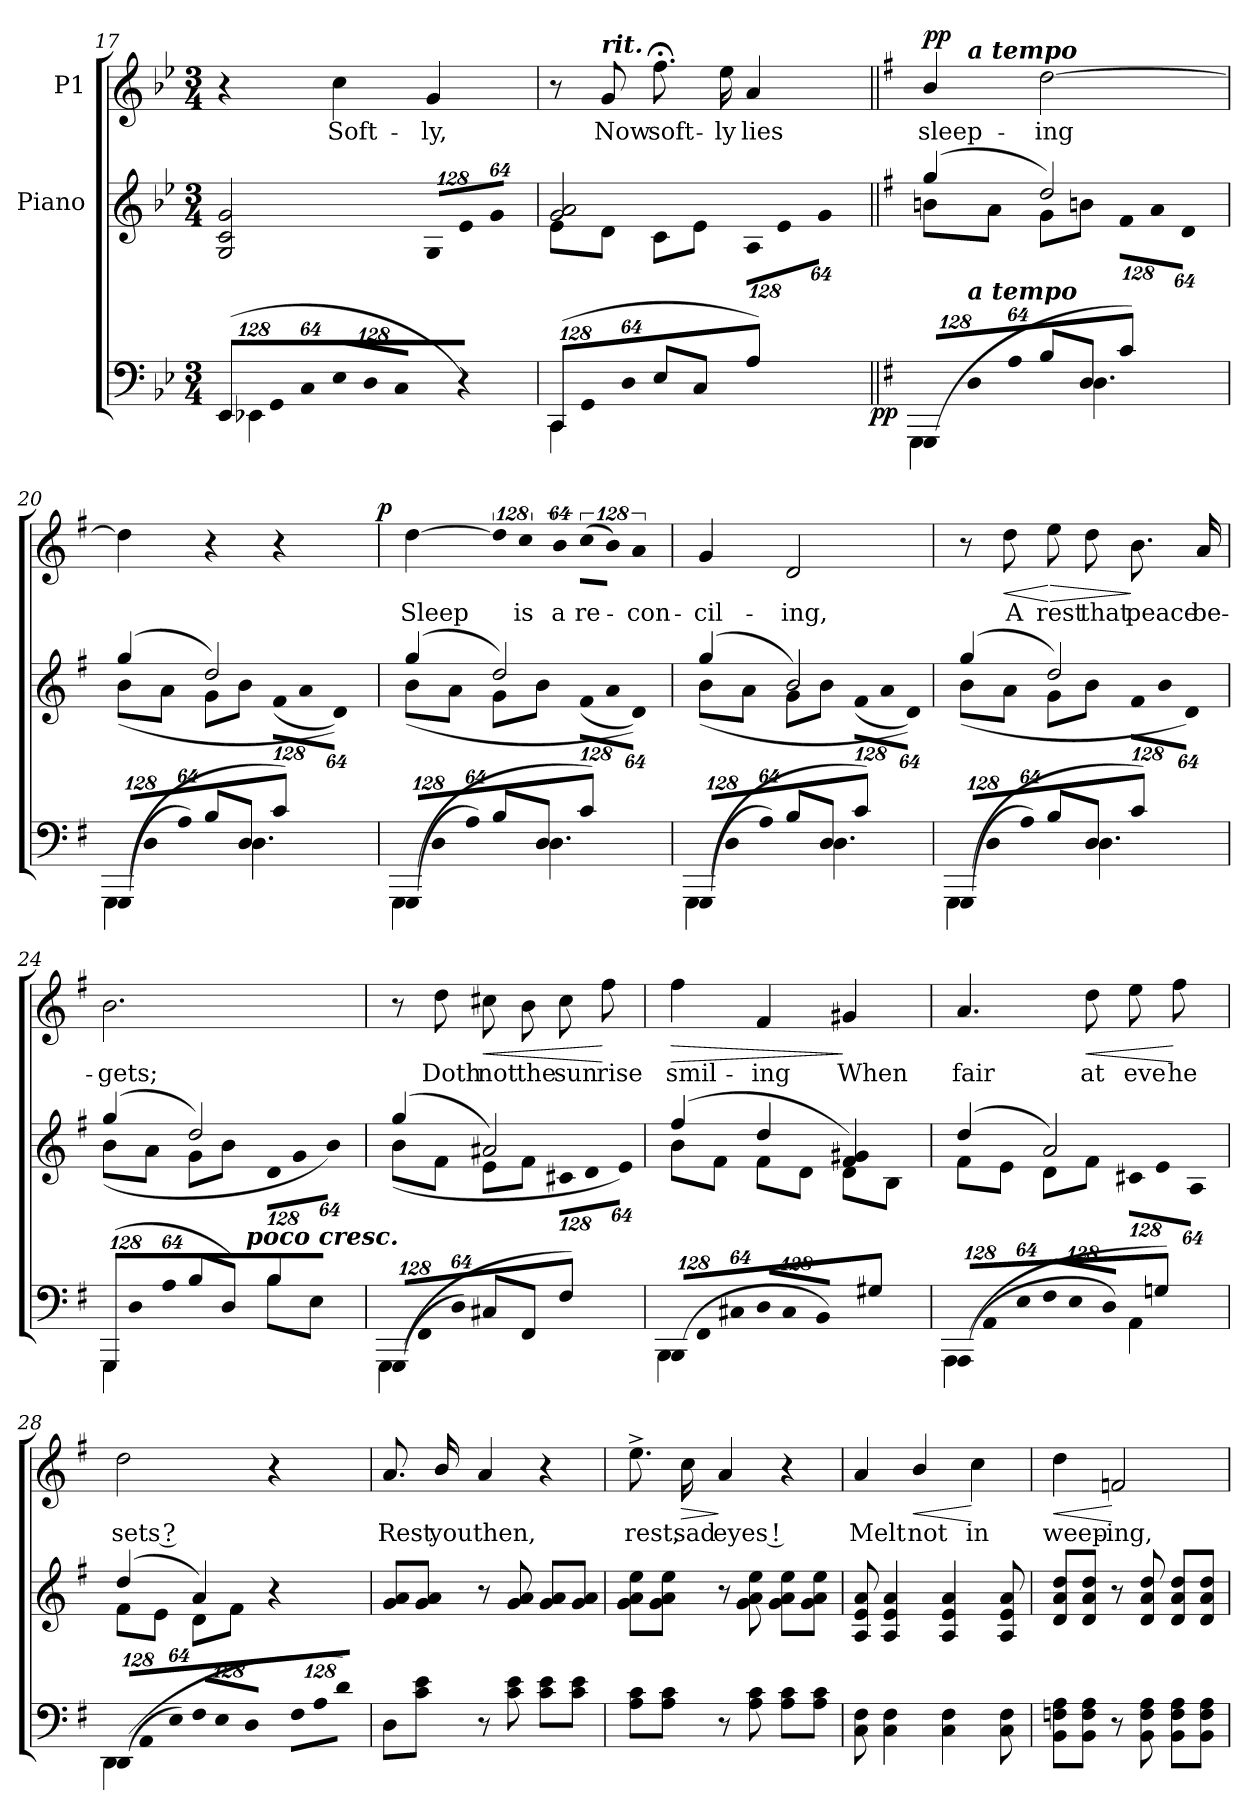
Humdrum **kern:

**kern	**dynam	**kern	**kern	**text	**dynam
*part3	*part3	*part2	*part1	*part1	*part1
*staff3	*staff3	*staff2	*staff1	*staff1	*staff1
*	*	*I"Piano	*I"P1	*	*
!!LO:LB:g=z
*clefF4	*	*clefG2	*clefG2	*	*
*k[b-e-]	*	*k[b-e-]	*k[b-e-]	*	*
*g:	*	*g:	*g:	*	*
*M3/4	*	*M3/4	*M3/4	*	*
*Xbrackettup	*	*	*	*	*
=17	=17	=17	=17	=17	=17
!LO:N:vis=8	!	!	!	!	!
*^	*	*	*	*	*
(1024%85EE-i/L	4EE-Xi\	.	2Gi/ 2ci 2gi	4r	.	.
!LO:N:vis=8	!	!	!	!	!	!
1024%85GGi/	.	.	.	.	.	.
!LO:N:vis=8	!	!	!	!	!	!
512%43Ci/J	.	.	.	.	.	.
!LO:N:vis=8	!	!	!	!	!	!
!	!	!	!	!	!LO:LY:b:color=#000000	!
1024%85E-i/L	4ryy	.	.	4cci\	Soft-	.
!LO:N:vis=8	!	!	!	!	!	!
1024%85Di/	.	.	.	.	.	.
!LO:N:vis=8	!	!	!	!	!	!
512%43Ci/J	.	.	.	.	.	.
*	*	*	*Xbrackettup	*	*	*
!	!	!	!LO:N:vis=8	!	!	!
!	!	!	!	!	!LO:LY:b:color=#000000	!
4r)	4ryy	.	1024%85Gi/L	4gi/	-ly,	.
!	!	!	!LO:N:vis=8	!	!	!
.	.	.	1024%85e-i/	.	.	.
!	!	!	!LO:N:vis=8	!	!	!
.	.	.	512%43gi/J	.	.	.
*v	*v	*	*	*	*	*
=18	=18	=18	=18	=18	=18
!LO:TX:a:Bi:t=rit.	!	!	!	!	!
!LO:N:vis=8	!	!	!	!	!
*^	*	*^	*	*	*
*	*^	*	*	*	*	*	*
(1024%85CCi/L	4CCi\	2ryy	.	2gi/ 2ai	8e-i\L	8r	.	.
!LO:N:vis=8	!	!	!	!	!	!	!	!
1024%85GGi/	.	.	.	.	.	.	.	.
!	!	!	!	!	!	!LO:TX:a:Bi:t=rit.	!	!
!	!	!	!	!	!	!	!LO:LY:b:color=#000000	!
.	.	.	.	.	8di\J	8gi/	Now	.
!LO:N:vis=8	!	!	!	!	!	!	!	!
512%43Di/J	.	.	.	.	.	.	.	.
!	!	!	!	!	!	!	!LO:LY:b:color=#000000	!
8E-i/L	8ryy	.	.	.	8ci\L	8.ff;i\	soft-	.
8Ci/J	4.ryy	.	.	.	8e-i\J	.	.	.
!	!	!	!	!	!	!	!LO:LY:b:color=#000000	!
.	.	.	.	.	.	16ee-i\	-ly	.
!	!	!	!	!	!LO:N:vis=8	!	!	!
!	!	!	!	!	!	!	!LO:LY:b:color=#000000	!
4Ai\)	.	8ryy	.	4ryy	1024%85Ai\L	4ai/	lies	.
!	!	!	!	!	!LO:N:vis=8	!	!	!
.	.	.	.	.	1024%85e-i\	.	.	.
.	.	16ryy	.	.	.	.	.	.
!	!	!	!	!	!LO:N:vis=8	!	!	!
.	.	.	.	.	512%43gi\J	.	.	.
.	.	32ryy	.	.	.	.	.	.
.	.	64ryy	.	.	.	.	.	.
.	.	128...ryy	.	.	.	.	.	.
.	.	1024ryy	pp	.	.	.	.	.
*v	*v	*v	*	*	*	*	*	*
=19||	=19||	=19||	=19||	=19||	=19||	=19||
*k[f#]	*	*k[f#]	*	*k[f#]	*	*
*G:	*	*G:	*	*G:	*	*
*^	*	*	*	*	*	*
*	*^	*	*	*	*	*	*
!LO:N:vis=8	!	!	!	!	!	!	!	!
*	*v	*v	*	*	*	*	*	*
*	*^	*	*	*	*	*	*
!	!	!	!	!	!	!	!LO:LY:b:color=#000000	!
*	*v	*v	*	*	*	*^	*	*
(1024%85GGGi/L	4GGGi\	.	(4ggi/	8bni\L	4bi/	16ryy	sleep-	pp
.	.	.	.	.	.	64ryy	.	.
.	.	.	.	.	.	256ryy	.	.
.	.	.	.	.	.	1024ryy	.	.
!	!	!	!	!	!	!LO:TX:a:Bi:t=a tempo	!	!
!LO:TX:a:Bi:t=a tempo	!	!	!	!	!	!	!	!
!LO:N:vis=8	!	!	!	!	!	!	!	!
1024%85Di/	.	.	.	.	.	2ryy	.	.
.	.	.	.	8ai\J	.	.	.	.
!LO:N:vis=8	!	!	!	!	!	!	!	!
512%43Ai/J	.	.	.	.	.	.	.	.
!	!	!	!	!	!	!	!LO:LY:b:color=#000000	!
8Bi/L	8ryy	.	2ddi/)	8gi\L	[2ddi\	.	-ing	.
8Di/J	4.Di\	.	.	8bni\J	.	.	.	.
!	!	!	!	!LO:N:vis=8	!	!	!	!
4ci/)	.	.	.	1024%85f#i\L	.	.	.	.
!	!	!	!	!LO:N:vis=8	!	!	!	!
.	.	.	.	1024%85ai\	.	8ryy	.	.
!	!	!	!	!LO:N:vis=8	!	!	!	!
.	.	.	.	512%43di\J	.	.	.	.
.	.	.	.	.	.	32ryy	.	.
.	.	.	.	.	.	128ryy	.	.
.	.	.	.	.	.	512.ryy	.	.
!!LO:PB:g=z	!!
=20	=20	=20	=20	=20	=20	=20	=20	=20
!LO:N:vis=8	!	!	!	!	!	!	!	!
((1024%85GGGi/L	4GGGi\	.	(4ggi/	(8bi\L	4ddi\]	2ryy	.	.
!LO:N:vis=8	!	!	!	!	!	!	!	!
1024%85Di/	.	.	.	.	.	.	.	.
.	.	.	.	8ai\J	.	.	.	.
!LO:N:vis=8	!	!	!	!	!	!	!	!
512%43Ai/J)	.	.	.	.	.	.	.	.
8Bi/L	8ryy	.	2ddi/)	8gi\L	4r	.	.	.
8Di/J	4.Di\	.	.	8bi\J	.	.	.	.
!	!	!	!	!LO:N:vis=8	!	!	!	!
4ci/)	.	.	.	(1024%85f#i\L	4r	8ryy	.	.
!	!	!	!	!LO:N:vis=8	!	!	!	!
.	.	.	.	1024%85ai\	.	.	.	.
.	.	.	.	.	.	16ryy	.	.
!	!	!	!	!LO:N:vis=8	!	!	!	!
.	.	.	.	512%43di\J))	.	.	.	.
.	.	.	.	.	.	32ryy	.	.
.	.	.	.	.	.	64ryy	.	.
.	.	.	.	.	.	128...ryy	.	.
.	.	.	.	.	.	1024ryy	.	p
=21	=21	=21	=21	=21	=21	=21	=21	=21
!LO:N:vis=8	!	!	!	!	!	!	!	!
*	*	*	*	*	*v	*v	*	*
*	*	*	*	*	*^	*	*
!	!	!	!	!	!	!	!LO:LY:b:color=#000000	!
*	*	*	*	*	*v	*v	*	*
((1024%85GGGi/L	4GGGi\	.	(4ggi/	(8bi\L	[4ddi\	Sleep	.
!LO:N:vis=8	!	!	!	!	!	!	!
1024%85Di/	.	.	.	.	.	.	.
.	.	.	.	8ai\J	.	.	.
!LO:N:vis=8	!	!	!	!	!	!	!
512%43Ai/J)	.	.	.	.	.	.	.
!	!	!	!	!	!LO:N:vis=8	!	!
8Bi/L	8ryy	.	2ddi/)	8gi\L	1024%85ddi\]	.	.
!	!	!	!	!	!LO:N:vis=8	!	!
!	!	!	!	!	!	!LO:LY:b:color=#000000	!
.	.	.	.	.	1024%85cci\	is	.
8Di/J	4.Di\	.	.	8bi\J	.	.	.
!	!	!	!	!	!LO:N:vis=8	!	!
!	!	!	!	!	!	!LO:LY:b:color=#000000	!
.	.	.	.	.	512%43bi/	a	.
!	!	!	!	!LO:N:vis=8	!LO:N:vis=8	!	!
!	!	!	!	!	!	!LO:LY:b:color=#000000	!
4ci/)	.	.	.	(1024%85f#i\L	(1024%85cci\L	re-	.
!	!	!	!	!LO:N:vis=8	!LO:N:vis=8	!	!
.	.	.	.	1024%85ai\	1024%85bi\J)	.	.
!	!	!	!	!LO:N:vis=8	!LO:N:vis=8	!	!
!	!	!	!	!	!	!LO:LY:b:color=#000000	!
.	.	.	.	512%43di\J))	512%43ai/	-con-	.
=22	=22	=22	=22	=22	=22	=22	=22
!LO:N:vis=8	!	!	!	!	!	!	!
!	!	!	!	!	!	!LO:LY:b:color=#000000	!
((1024%85GGGi/L	4GGGi\	.	(4ggi/	(8bi\L	4gi/	-cil-	.
!LO:N:vis=8	!	!	!	!	!	!	!
1024%85Di/	.	.	.	.	.	.	.
.	.	.	.	8ai\J	.	.	.
!LO:N:vis=8	!	!	!	!	!	!	!
512%43Ai/J)	.	.	.	.	.	.	.
!	!	!	!	!	!	!LO:LY:b:color=#000000	!
8Bi/L	8ryy	.	2bi/)	8gi\L	2di/	-ing,	.
8Di/J	4.Di\	.	.	8bi\J	.	.	.
!	!	!	!	!LO:N:vis=8	!	!	!
4ci/)	.	.	.	(1024%85f#i\L	.	.	.
!	!	!	!	!LO:N:vis=8	!	!	!
.	.	.	.	1024%85ai\	.	.	.
!	!	!	!	!LO:N:vis=8	!	!	!
.	.	.	.	512%43di\J))	.	.	.
!!LO:LB:g=z
=23	=23	=23	=23	=23	=23	=23	=23
!LO:N:vis=8	!	!	!	!	!	!	!
((1024%85GGGi/L	4GGGi\	.	(4ggi/	(8bi\L	8r	.	.
!LO:N:vis=8	!	!	!	!	!	!	!
1024%85Di/	.	.	.	.	.	.	.
!	!	!	!	!	!	!LO:LY:b:color=#000000	!LO:HP:b
.	.	.	.	8ai\J	8ddi\	A	<
!LO:N:vis=8	!	!	!	!	!	!	!
512%43Ai/J)	.	.	.	.	.	.	.
!	!	!	!	!	!	!LO:LY:b:color=#000000	!LO:HP:n=1:b
8Bi/L	8ryy	.	2ddi/)	8gi\L	8eei\	rest	[ >
!	!	!	!	!	!	!LO:LY:b:color=#000000	!
8Di/J	4.Di\	.	.	8bi\J	8ddi\	that	.
!	!	!	!	!LO:N:vis=8	!	!	!
!	!	!	!	!	!	!LO:LY:b:color=#000000	!
4ci/)	.	.	.	1024%85f#i\L	8.bi\	peace	]
!	!	!	!	!LO:N:vis=8	!	!	!
.	.	.	.	1024%85bi\	.	.	.
!	!	!	!	!LO:N:vis=8	!	!	!
.	.	.	.	512%43di\J)	.	.	.
!	!	!	!	!	!	!LO:LY:b:color=#000000	!
.	.	.	.	.	16ai/	be-	.
*v	*v	*	*	*	*	*	*
=24	=24	=24	=24	=24	=24	=24
!LO:N:vis=8	!	!	!	!	!	!
*^	*	*	*	*	*	*
!	!	!	!	!	!	!LO:LY:b:color=#000000	!
*	*^	*	*	*	*	*	*
(1024%85GGGi/L	4GGGi\	4ryy	.	(4ggi/	(8bi\L	2.bi\	-gets;	.
!LO:N:vis=8	!	!	!	!	!	!	!	!
1024%85Di/	.	.	.	.	.	.	.	.
.	.	.	.	.	8ai\J	.	.	.
!LO:N:vis=8	!	!	!	!	!	!	!	!
512%43Ai/J	.	.	.	.	.	.	.	.
8Bi/L	4ryy	8ryy	.	2ddi/)	8gi\L	.	.	.
8Di/J)	.	16ryy	.	.	8bi\J	.	.	.
.	.	512ryy	.	.	.	.	.	.
!	!	!LO:TX:a:Bi:t=poco cresc.	!	!	!	!	!	!
.	.	4ryy	.	.	.	.	.	.
!	!	!	!	!	!LO:N:vis=8	!	!	!
8Bi\L	4Bi/	.	.	.	1024%85di\L	.	.	.
!	!	!	!	!	!LO:N:vis=8	!	!	!
.	.	.	.	.	1024%85gi\	.	.	.
8Ei\J	.	.	.	.	.	.	.	.
!	!	!	!	!	!LO:N:vis=8	!	!	!
.	.	.	.	.	512%43bi\J)	.	.	.
.	.	32ryy	.	.	.	.	.	.
.	.	64...ryy	.	.	.	.	.	.
=25	=25	=25	=25	=25	=25	=25	=25	=25
!LO:N:vis=8	!	!	!	!	!	!	!	!
*	*v	*v	*	*	*	*	*	*
((1024%85GGGi/L	4GGGi\	.	(4ggi/	(8bi\L	8r	.	.
!LO:N:vis=8	!	!	!	!	!	!	!
1024%85FF#i/	.	.	.	.	.	.	.
!	!	!	!	!	!	!LO:LY:b:color=#000000	!
.	.	.	.	8f#i\J	8ddi\	Doth	.
!LO:N:vis=8	!	!	!	!	!	!	!
512%43Di/J)	.	.	.	.	.	.	.
!	!	!	!	!	!	!LO:LY:b:color=#000000	!LO:HP:b
8C#Xi/L	8ryy	.	2a#Xi/)	8ei\L	8cc#Xi\	not	<
!	!	!	!	!	!	!LO:LY:b:color=#000000	!
8FF#i/J	4.ryy	.	.	8f#i\J	8bi\	the	.
!	!	!	!	!LO:N:vis=8	!	!	!
!	!	!	!	!	!	!LO:LY:b:color=#000000	!
4F#i/)	.	.	.	1024%85c#Xi\L	8cc#i\	sun	.
!	!	!	!	!LO:N:vis=8	!	!	!
.	.	.	.	1024%85di\	.	.	.
!	!	!	!	!	!	!LO:LY:b:color=#000000	!
.	.	.	.	.	8ff#i\	rise	[
!	!	!	!	!LO:N:vis=8	!	!	!
.	.	.	.	512%43ei\J)	.	.	.
!!LO:LB:g=z
=26	=26	=26	=26	=26	=26	=26	=26
!LO:N:vis=8	!	!	!	!	!	!	!
!	!	!	!	!	!	!LO:LY:b:color=#000000	!LO:HP:b
(1024%85BBBi/L	4BBBi\	.	(4ff#i/	8bi\L	4ff#i\	smil-	>
!LO:N:vis=8	!	!	!	!	!	!	!
1024%85FF#i/	.	.	.	.	.	.	.
.	.	.	.	8f#i\J	.	.	.
!LO:N:vis=8	!	!	!	!	!	!	!
512%43C#Xi/J	.	.	.	.	.	.	.
!LO:N:vis=8	!	!	!	!	!	!	!
!	!	!	!	!	!	!LO:LY:b:color=#000000	!
1024%85Di/L	8ryy	.	4ddi/	8f#i\L	4f#i/	-ing	.
!LO:N:vis=8	!	!	!	!	!	!	!
1024%85C#i/	.	.	.	.	.	.	.
.	4.ryy	.	.	8di\J	.	.	.
!LO:N:vis=8	!	!	!	!	!	!	!
512%43BBi/J)	.	.	.	.	.	.	.
!	!	!	!	!	!	!LO:LY:b:color=#000000	!
4G#Xi\	.	.	4f#i/ 4g#Xi)	8di\L	4g#Xi/	When	]
.	.	.	.	8Bi\J	.	.	.
=27	=27	=27	=27	=27	=27	=27	=27
!LO:N:vis=8	!	!	!	!	!	!	!
!	!	!	!	!	!	!LO:LY:b:color=#000000	!
((1024%85AAAi/L	4AAAi\	.	(4ddi/	8f#i\L	4.ai/	fair	.
!LO:N:vis=8	!	!	!	!	!	!	!
1024%85AAi/	.	.	.	.	.	.	.
.	.	.	.	8ei\J	.	.	.
!LO:N:vis=8	!	!	!	!	!	!	!
512%43Ei/J	.	.	.	.	.	.	.
!LO:N:vis=8	!	!	!	!	!	!	!
1024%85F#i/L	8ryy	.	2ai/)	8di\L	.	.	.
!LO:N:vis=8	!	!	!	!	!	!	!
1024%85Ei/	.	.	.	.	.	.	.
!	!	!	!	!	!	!LO:LY:b:color=#000000	!LO:HP:b
.	8ryy	.	.	8f#i\J	8ddi\	at	<
!LO:N:vis=8	!	!	!	!	!	!	!
512%43Di/J)	.	.	.	.	.	.	.
!	!	!	!	!LO:N:vis=8	!	!	!
!	!	!	!	!	!	!LO:LY:b:color=#000000	!
4Gni/)	4AAi\	.	.	1024%85c#Xi\L	8eei\	eve	.
!	!	!	!	!LO:N:vis=8	!	!	!
.	.	.	.	1024%85ei\	.	.	.
!	!	!	!	!	!	!LO:LY:b:color=#000000	!
.	.	.	.	.	8ff#i\	he	[
!	!	!	!	!LO:N:vis=8	!	!	!
.	.	.	.	512%43Ai\J	.	.	.
=28	=28	=28	=28	=28	=28	=28	=28
!LO:N:vis=8	!	!	!	!	!	!	!
!	!	!	!	!	!	!LO:LY:b:color=#000000	!
((1024%85DDi/L	4DDi\	.	(4ddi/	8f#i\L	2ddi\	sets ?	.
!LO:N:vis=8	!	!	!	!	!	!	!
1024%85AAi/	.	.	.	.	.	.	.
.	.	.	.	8ei\J	.	.	.
!LO:N:vis=8	!	!	!	!	!	!	!
512%43Ei/J)	.	.	.	.	.	.	.
!LO:N:vis=8	!	!	!	!	!	!	!
1024%85F#i/L	8ryy	.	4ai/)	8di\L	.	.	.
!LO:N:vis=8	!	!	!	!	!	!	!
1024%85Ei/	.	.	.	.	.	.	.
.	8ryy	.	.	8f#i\J	.	.	.
!LO:N:vis=8	!	!	!	!	!	!	!
512%43Di/J	.	.	.	.	.	.	.
!LO:N:vis=8	!	!	!	!	!	!	!
1024%85F#i\L	4ryy	.	4r	4ryy	4r	.	.
!LO:N:vis=8	!	!	!	!	!	!	!
1024%85Ai\	.	.	.	.	.	.	.
!LO:N:vis=8	!	!	!	!	!	!	!
512%43di\J)	.	.	.	.	.	.	.
*v	*v	*	*	*	*	*	*
*	*	*v	*v	*	*	*
!!LO:PB:g=z
=29	=29	=29	=29	=29	=29
!	!	!	!	!LO:LY:b:color=#000000	!
8Di\L	.	8gi/ 8aiL	8.ai/	Rest	.
8ci\ 8eiJ	.	8gi/ 8aiJ	.	.	.
!	!	!	!	!LO:LY:b:color=#000000	!
.	.	.	16bi/	you	.
!	!	!	!	!LO:LY:b:color=#000000	!
8r	.	8r	4ai/	then,	.
8ci\ 8ei	.	8gi/ 8ai	.	.	.
8ci\ 8eiL	.	8gi/ 8aiL	4r	.	.
8ci\ 8eiJ	.	8gi/ 8aiJ	.	.	.
=30	=30	=30	=30	=30	=30
!	!	!	!	!LO:LY:b:color=#000000	!
8Ai\ 8ciL	.	8gi\ 8ai 8eeiL	8.ee^i\	rest,	.
8Ai\ 8ciJ	.	8gi\ 8ai 8eeiJ	.	.	.
!	!	!	!	!LO:LY:b:color=#000000	!LO:HP:b
.	.	.	16cci\	sad	>
!	!	!	!	!LO:LY:b:color=#000000	!
8r	.	8r	4ai/	eyes !	]
8Ai\ 8ci	.	8gi\ 8ai 8eei	.	.	.
8Ai\ 8ciL	.	8gi\ 8ai 8eeiL	4r	.	.
8Ai\ 8ciJ	.	8gi\ 8ai 8eeiJ	.	.	.
=31	=31	=31	=31	=31	=31
!	!	!	!	!LO:LY:b:color=#000000	!
8Ci\ 8F#i	.	8Ai/ 8ei 8ai	4ai/	Melt	.
4Ci\ 4F#i	.	4Ai/ 4ei 4ai	.	.	.
!	!	!	!	!LO:LY:b:color=#000000	!LO:HP:b
.	.	.	4bi/	not	<
4Ci\ 4F#i	.	4Ai/ 4ei 4ai	.	.	.
!	!	!	!	!LO:LY:b:color=#000000	!
.	.	.	4cci\	in	[
8Ci\ 8F#i	.	8Ai/ 8ei 8ai	.	.	.
!!LO:LB:g=z
=32	=32	=32	=32	=32	=32
!	!	!	!	!LO:LY:b:color=#000000	!LO:HP:b
!	!	!	!	!	!LO:HP:n=1:b
8BBi\ 8Fni 8AiL	.	8di/ 8ai 8ddiL	4ddi\	weep-	< >
8BBi\ 8Fi 8AiJ	.	8di/ 8ai 8ddiJ	.	.	.
!	!	!	!	!LO:LY:b:color=#000000	!
8r	.	8r	2fni/	-ing,	[
8BBi\ 8Fi 8Ai	.	8di/ 8ai 8ddi	.	.	.
8BBi\ 8Fi 8AiL	.	8di/ 8ai 8ddiL	.	.	.
8BBi\ 8Fi 8AiJ	.	8di/ 8ai 8ddiJ	.	.	.
.	.	.	.	.	]
=	=	=	=	=	=
*-	*-	*-	*-	*-	*-
